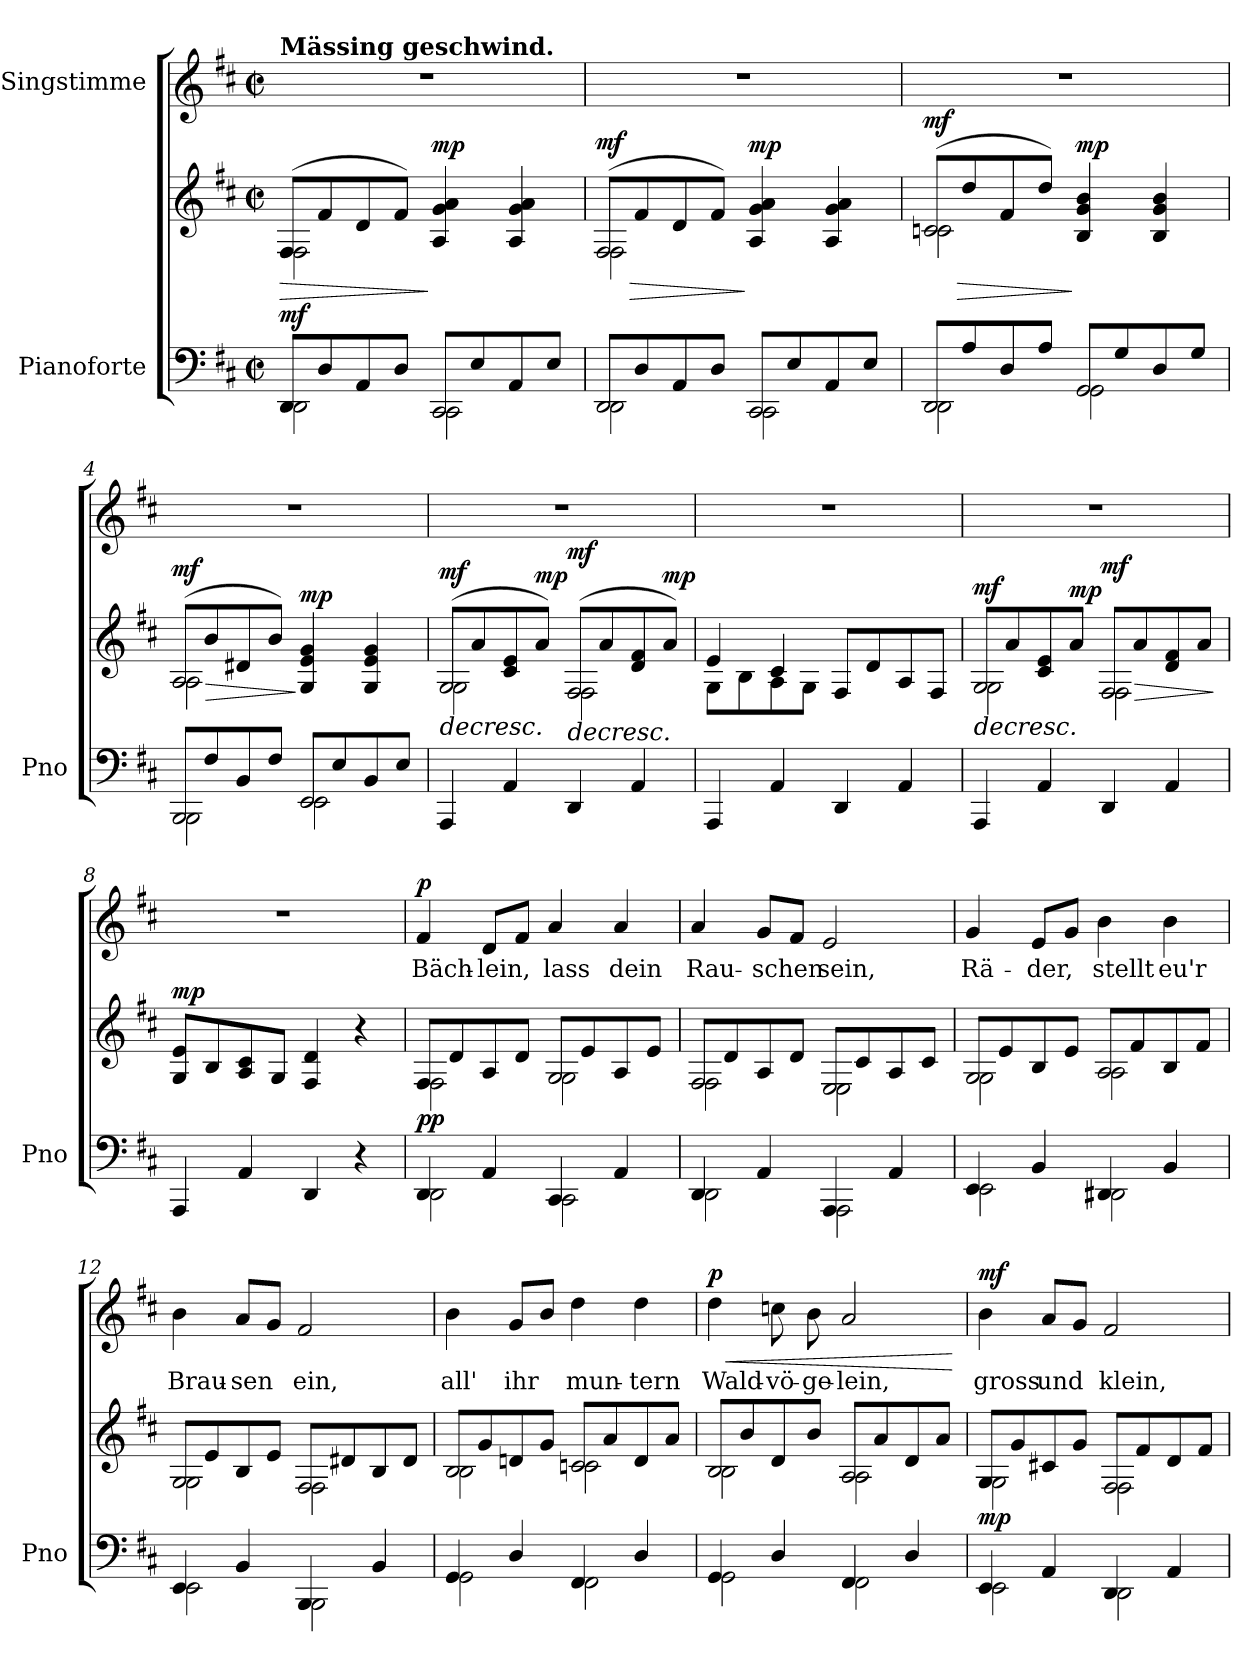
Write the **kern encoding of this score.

**kern	**kern	**dynam	**kern	**text	**dynam
*part2	*part2	*part2	*part1	*part1	*part1
*staff3	*staff2	*staff2/3	*staff1	*staff1	*staff1
*I"Pianoforte	*	*	*I"Singstimme	*	*
*I'Pno	*	*	*	*	*
*clefF4	*clefG2	*	*clefG2	*	*
*k[f#c#]	*k[f#c#]	*	*k[f#c#]	*	*
*M2/2	*M2/2	*	*M2/2	*	*
*met(c|)	*met(c|)	*	*met(c|)	*	*
=1	=1	=1	=1	=1	=1
!	!	!	!LO:TX:a:B:t=Mässing geschwind.	!	!
!LO:N:head=open	!LO:N:head=open	!LO:HP:b	!	!	!
*^	*^	*	*	*	*
!	!	!	!	!LO:DY:n=1:a=2	!	!	!
8DD/L	2DD\	(8F#/L	2F#\	> mf	1r	.	.
8D/	.	8f#/	.	.	.	.	.
8AA/	.	8d/	.	.	.	.	.
8D/J	.	8f#/J)	.	.	.	.	.
!LO:N:head=open	!	!	!	!LO:DY:n=2:a	!	!	!
8CC#/L	2CC#\	4A/ 4g/ 4a/	2ryy	] mp	.	.	.
8E/	.	.	.	.	.	.	.
8AA/	.	4A/ 4g/ 4a/	.	.	.	.	.
8E/J	.	.	.	.	.	.	.
=2	=2	=2	=2	=2	=2	=2	=2
!LO:N:head=open	!	!LO:N:head=open	!	!LO:HP:b	!	!	!
!	!	!	!	!LO:DY:n=1:a	!	!	!
8DD/L	2DD\	(8F#/L	2F#\	> mf	1r	.	.
8D/	.	8f#/	.	.	.	.	.
8AA/	.	8d/	.	.	.	.	.
8D/J	.	8f#/J)	.	.	.	.	.
!LO:N:head=open	!	!	!	!LO:DY:n=2:a	!	!	!
8CC#/L	2CC#\	4A/ 4g/ 4a/	2ryy	] mp	.	.	.
8E/	.	.	.	.	.	.	.
8AA/	.	4A/ 4g/ 4a/	.	.	.	.	.
8E/J	.	.	.	.	.	.	.
=3	=3	=3	=3	=3	=3	=3	=3
!LO:N:head=open	!	!LO:N:head=open	!	!LO:HP:b	!	!	!
!	!	!	!	!LO:DY:n=1:a	!	!	!
8DD/L	2DD\	(8cn/L	2c\	> mf	1r	.	.
8A/	.	8dd/	.	.	.	.	.
8D/	.	8f#/	.	.	.	.	.
8A/J	.	8dd/J)	.	.	.	.	.
!LO:N:head=open	!	!	!	!LO:DY:n=2:a	!	!	!
8GG/L	2GG\	4B/ 4g/ 4b/	2ryy	] mp	.	.	.
8G/	.	.	.	.	.	.	.
8D/	.	4B/ 4g/ 4b/	.	.	.	.	.
8G/J	.	.	.	.	.	.	.
=4	=4	=4	=4	=4	=4	=4	=4
!LO:N:head=open	!	!LO:N:head=open	!	!LO:HP:b	!	!	!
!	!	!	!	!LO:DY:n=1:a	!	!	!
8BBB/L	2BBB\	(8A/L	2A\	> mf	1r	.	.
8F#/	.	8b/	.	.	.	.	.
8BB/	.	8d#X/	.	.	.	.	.
8F#/J	.	8b/J)	.	.	.	.	.
!LO:N:head=open	!	!	!	!LO:DY:n=2:a	!	!	!
8EE/L	2EE\	4G/ 4e/ 4g/	2ryy	] mp	.	.	.
8E/	.	.	.	.	.	.	.
8BB/	.	4G/ 4e/ 4g/	.	.	.	.	.
8E/J	.	.	.	.	.	.	.
*v	*v	*	*	*	*	*	*
=5	=5	=5	=5	=5	=5	=5
!	!LO:N:head=open	!	!LO:HP:b	!	!	!
!	!	!	!LO:DY:n=1:a	!	!	!
4AAA/	(8G/L	2G\	> mf	1r	.	.
.	8a/	.	.	.	.	.
4AA/	8c#/ 8e/	.	.	.	.	.
!	!	!	!LO:DY:n=2:a	!	!	!
.	8a/J)	.	mp	.	.	.
!	!LO:N:head=open	!	!LO:HP:n=1:b	!	!	!
!	!	!	!LO:DY:n=3:a	!	!	!
4DD/	(8F#/L	2F#\	] > mf	.	.	.
.	8a/	.	.	.	.	.
4AA/	8d/ 8f#/	.	.	.	.	.
!	!	!	!LO:DY:n=4:a	!	!	!
.	8a/J)	.	mp	.	.	.
*	*v	*v	*	*	*	*
.	.	]	.	.	.
!!LO:LB:g=z
=6	=6	=6	=6	=6	=6
*	*^	*	*	*	*
4AAA/	4e/	8G\L	.	1r	.	.
.	.	8B\	.	.	.	.
4AA/	4c#/	8A\	.	.	.	.
.	.	8G\J	.	.	.	.
4DD/	8F#/L	2ryy	.	.	.	.
.	8d/	.	.	.	.	.
4AA/	8A/	.	.	.	.	.
.	8F#/J	.	.	.	.	.
=7	=7	=7	=7	=7	=7	=7
!	!LO:N:head=open	!	!LO:HP:b	!	!	!
!	!	!	!LO:DY:n=1:a	!	!	!
4AAA/	8G/L	2G\	> mf	1r	.	.
.	8a/	.	.	.	.	.
4AA/	8c#/ 8e/	.	.	.	.	.
!	!	!	!LO:DY:n=2:a	!	!	!
.	8a/J	.	mp	.	.	.
!	!LO:N:head=open	!	!LO:HP:n=1:b	!	!	!
!	!	!	!LO:DY:n=3:a	!	!	!
4DD/	8F#/L	2F#\	] > mf	.	.	.
.	8a/	.	.	.	.	.
4AA/	8d/ 8f#/	.	.	.	.	.
.	8a/J	.	.	.	.	.
*	*v	*v	*	*	*	*
.	.	]	.	.	.
=8	=8	=8	=8	=8	=8
!	!	!LO:DY:a	!	!	!
4AAA/	8G/ 8e/L	mp	1r	.	.
.	8B/	.	.	.	.
4AA/	8A/ 8c#/	.	.	.	.
.	8G/J	.	.	.	.
4DD/	4F#/ 4d/	.	.	.	.
4r	4r	.	.	.	.
=9	=9	=9	=9	=9	=9
*^	*	*	*	*	*
!	!	!LO:N:head=open	!LO:DY:a=2	!	!LO:LY:b	!LO:DY:a
*	*	*^	*	*	*	*
4DD/	2DD\	8F#/L	2F#\	pp	4f#/	Bäch-	p
.	.	8d/	.	.	.	.	.
!	!	!	!	!	!	!LO:LY:b	!
4AA/	.	8A/	.	.	8d/L	-lein,	.
.	.	8d/J	.	.	8f#/J	.	.
!	!	!LO:N:head=open	!	!	!	!LO:LY:b	!
4CC#/	2CC#\	8G/L	2G\	.	4a/	lass	.
.	.	8e/	.	.	.	.	.
!	!	!	!	!	!	!LO:LY:b	!
4AA/	.	8A/	.	.	4a/	dein	.
.	.	8e/J	.	.	.	.	.
=10	=10	=10	=10	=10	=10	=10	=10
!	!	!LO:N:head=open	!	!	!	!LO:LY:b	!
4DD/	2DD\	8F#/L	2F#\	.	4a/	Rau-	.
.	.	8d/	.	.	.	.	.
!	!	!	!	!	!	!LO:LY:b	!
4AA/	.	8A/	.	.	8g/L	-schen	.
.	.	8d/J	.	.	8f#/J	.	.
!	!	!LO:N:head=open	!	!	!	!LO:LY:b	!
4AAA/	2AAA\	8E/L	2E\	.	2e/	sein,	.
.	.	8c#/	.	.	.	.	.
4AA/	.	8A/	.	.	.	.	.
.	.	8c#/J	.	.	.	.	.
=11	=11	=11	=11	=11	=11	=11	=11
!	!	!LO:N:head=open	!	!	!	!LO:LY:b	!
4EE/	2EE\	8G/L	2G\	.	4g/	Rä-	.
.	.	8e/	.	.	.	.	.
!	!	!	!	!	!	!LO:LY:b	!
4BB/	.	8B/	.	.	8e/L	-der,	.
.	.	8e/J	.	.	8g/J	.	.
!	!	!LO:N:head=open	!	!	!	!LO:LY:b	!
4DD#X/	2DD#\	8A/L	2A\	.	4b\	stellt	.
.	.	8f#/	.	.	.	.	.
!	!	!	!	!	!	!LO:LY:b	!
4BB/	.	8B/	.	.	4b\	eu'r	.
.	.	8f#/J	.	.	.	.	.
!!LO:LB:g=z
=12	=12	=12	=12	=12	=12	=12	=12
!	!	!LO:N:head=open	!	!	!	!LO:LY:b	!
4EE/	2EE\	8G/L	2G\	.	4b\	Brau-	.
.	.	8e/	.	.	.	.	.
!	!	!	!	!	!	!LO:LY:b	!
4BB/	.	8B/	.	.	8a/L	-sen	.
.	.	8e/J	.	.	8g/J	.	.
!	!	!LO:N:head=open	!	!	!	!LO:LY:b	!
4BBB/	2BBB\	8F#/L	2F#\	.	2f#/	ein,	.
.	.	8d#X/	.	.	.	.	.
4BB/	.	8B/	.	.	.	.	.
.	.	8d#/J	.	.	.	.	.
=13	=13	=13	=13	=13	=13	=13	=13
!	!	!LO:N:head=open	!	!	!	!LO:LY:b	!
4GG/	2GG\	8B/L	2B\	.	4b\	all'	.
.	.	8g/	.	.	.	.	.
!	!	!	!	!	!	!LO:LY:b	!
4D/	.	8dn/	.	.	8g/L	ihr	.
.	.	8g/J	.	.	8b/J	.	.
!	!	!LO:N:head=open	!	!	!	!LO:LY:b	!
4FF#/	2FF#\	8cn/L	2c\	.	4dd\	mun-	.
.	.	8a/	.	.	.	.	.
!	!	!	!	!	!	!LO:LY:b	!
4D/	.	8d/	.	.	4dd\	-tern	.
.	.	8a/J	.	.	.	.	.
=14	=14	=14	=14	=14	=14	=14	=14
!	!	!LO:N:head=open	!	!	!	!LO:LY:b	!LO:HP:b
!	!	!	!	!	!	!	!LO:DY:n=1:a
4GG/	2GG\	8B/L	2B\	.	4dd\	Wald-	< p
.	.	8b/	.	.	.	.	.
!	!	!	!	!	!	!LO:LY:b	!
4D/	.	8d/	.	.	8ccn\	-vö-	.
!	!	!	!	!	!	!LO:LY:b	!
.	.	8b/J	.	.	8b\	-ge-	.
!	!	!LO:N:head=open	!	!	!	!LO:LY:b	!
4FF#/	2FF#\	8A/L	2A\	.	2a/	-lein,	.
.	.	8a/	.	.	.	.	.
4D/	.	8d/	.	.	.	.	.
.	.	8a/J	.	.	.	.	.
*v	*v	*	*	*	*	*	*
*	*v	*v	*	*	*	*
.	.	.	.	.	[
=15	=15	=15	=15	=15	=15
*^	*	*	*	*	*
!	!	!LO:N:head=open	!LO:DY:a=2	!	!LO:LY:b	!LO:DY:a
*	*	*^	*	*	*	*
4EE/	2EE\	8G/L	2G\	mp	4b\	gross	mf
.	.	8g/	.	.	.	.	.
!	!	!	!	!	!	!LO:LY:b	!
4AA/	.	8c#X/	.	.	8a/L	und	.
.	.	8g/J	.	.	8g/J	.	.
!	!	!LO:N:head=open	!	!	!	!LO:LY:b	!
4DD/	2DD\	8F#/L	2F#\	.	2f#/	klein,	.
.	.	8f#/	.	.	.	.	.
4AA/	.	8d/	.	.	.	.	.
.	.	8f#/J	.	.	.	.	.
*v	*v	*	*	*	*	*	*
*	*v	*v	*	*	*	*
=	=	=	=	=	=
*-	*-	*-	*-	*-	*-
